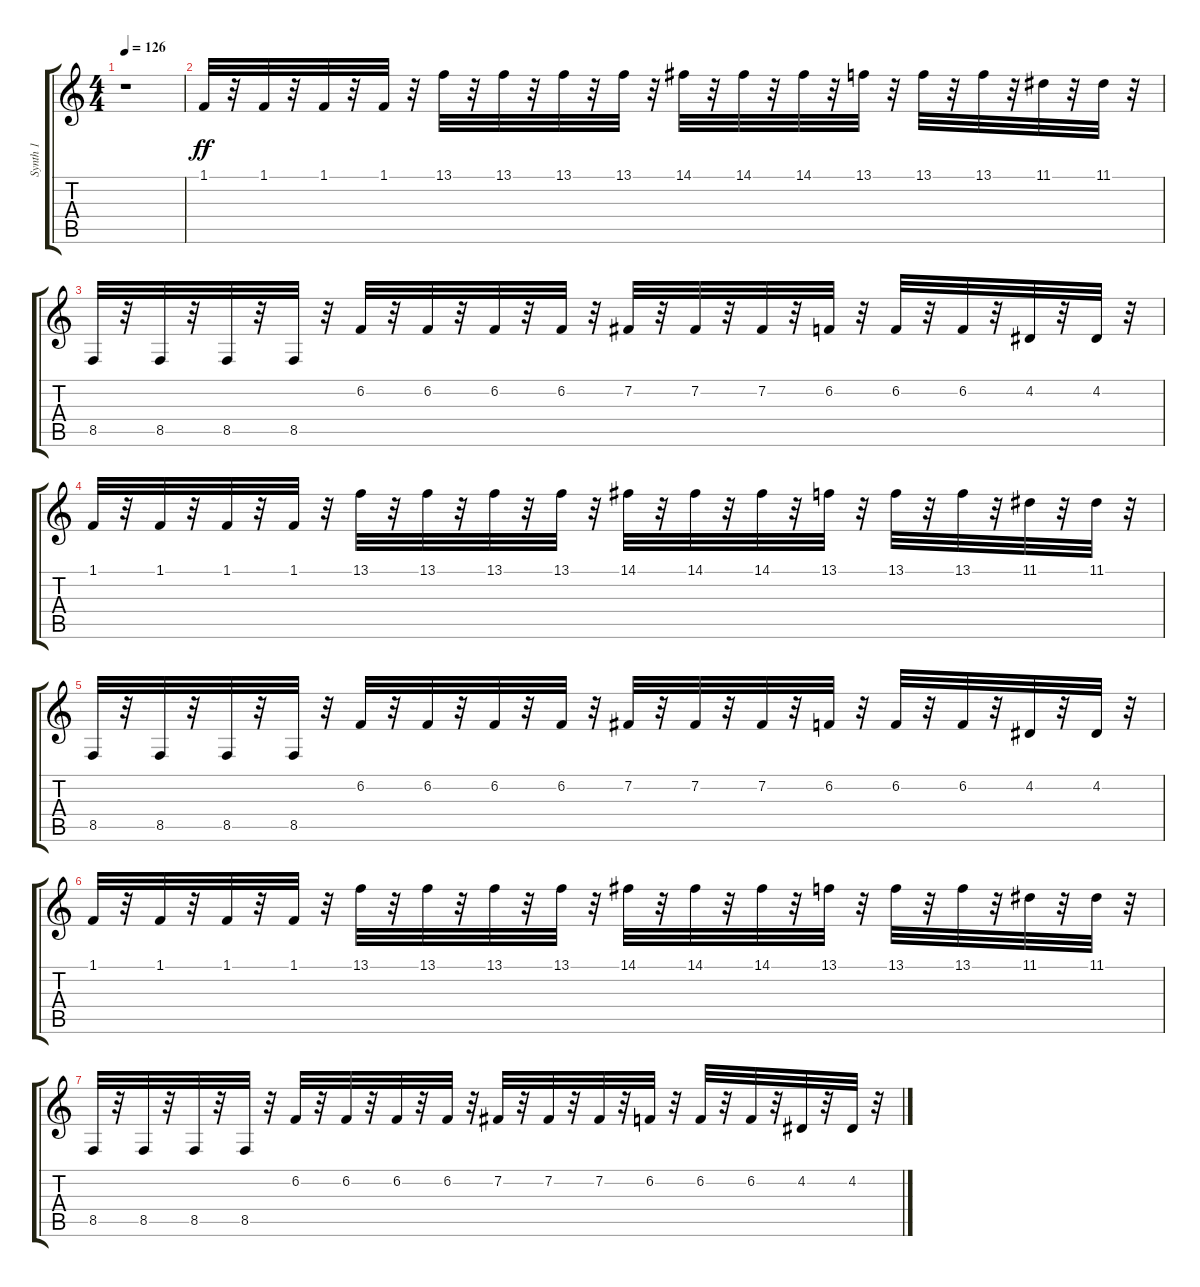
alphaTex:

\track ("Synth 1" "Synth 1") {instrument pad3polysynth}
\staff {score tabs}
\tuning (E4 B3 G3 D3 A2 E2) {hide}
\ts (4 4)
\tempo 126
\clef g2
\ks c
r.1{dy ff} |
1.1.32 r.32 1.1.32 r.32 1.1.32 r.32 1.1.32 r.32 13.1.32 r.32 13.1.32 r.32 13.1.32 r.32 13.1.32 r.32 14.1.32 r.32 14.1.32 r.32 14.1.32 r.32 13.1.32 r.32 13.1.32 r.32 13.1.32 r.32 11.1.32 r.32 11.1.32 r.32 |
8.5.32 r.32 8.5.32 r.32 8.5.32 r.32 8.5.32 r.32 6.2.32 r.32 6.2.32 r.32 6.2.32 r.32 6.2.32 r.32 7.2.32 r.32 7.2.32 r.32 7.2.32 r.32 6.2.32 r.32 6.2.32 r.32 6.2.32 r.32 4.2.32 r.32 4.2.32 r.32 |
1.1.32 r.32 1.1.32 r.32 1.1.32 r.32 1.1.32 r.32 13.1.32 r.32 13.1.32 r.32 13.1.32 r.32 13.1.32 r.32 14.1.32 r.32 14.1.32 r.32 14.1.32 r.32 13.1.32 r.32 13.1.32 r.32 13.1.32 r.32 11.1.32 r.32 11.1.32 r.32 |
8.5.32 r.32 8.5.32 r.32 8.5.32 r.32 8.5.32 r.32 6.2.32 r.32 6.2.32 r.32 6.2.32 r.32 6.2.32 r.32 7.2.32 r.32 7.2.32 r.32 7.2.32 r.32 6.2.32 r.32 6.2.32 r.32 6.2.32 r.32 4.2.32 r.32 4.2.32 r.32 |
1.1.32 r.32 1.1.32 r.32 1.1.32 r.32 1.1.32 r.32 13.1.32 r.32 13.1.32 r.32 13.1.32 r.32 13.1.32 r.32 14.1.32 r.32 14.1.32 r.32 14.1.32 r.32 13.1.32 r.32 13.1.32 r.32 13.1.32 r.32 11.1.32 r.32 11.1.32 r.32 |
8.5.32 r.32 8.5.32 r.32 8.5.32 r.32 8.5.32 r.32 6.2.32 r.32 6.2.32 r.32 6.2.32 r.32 6.2.32 r.32 7.2.32 r.32 7.2.32 r.32 7.2.32 r.32 6.2.32 r.32 6.2.32 r.32 6.2.32 r.32 4.2.32 r.32 4.2.32 r.32
